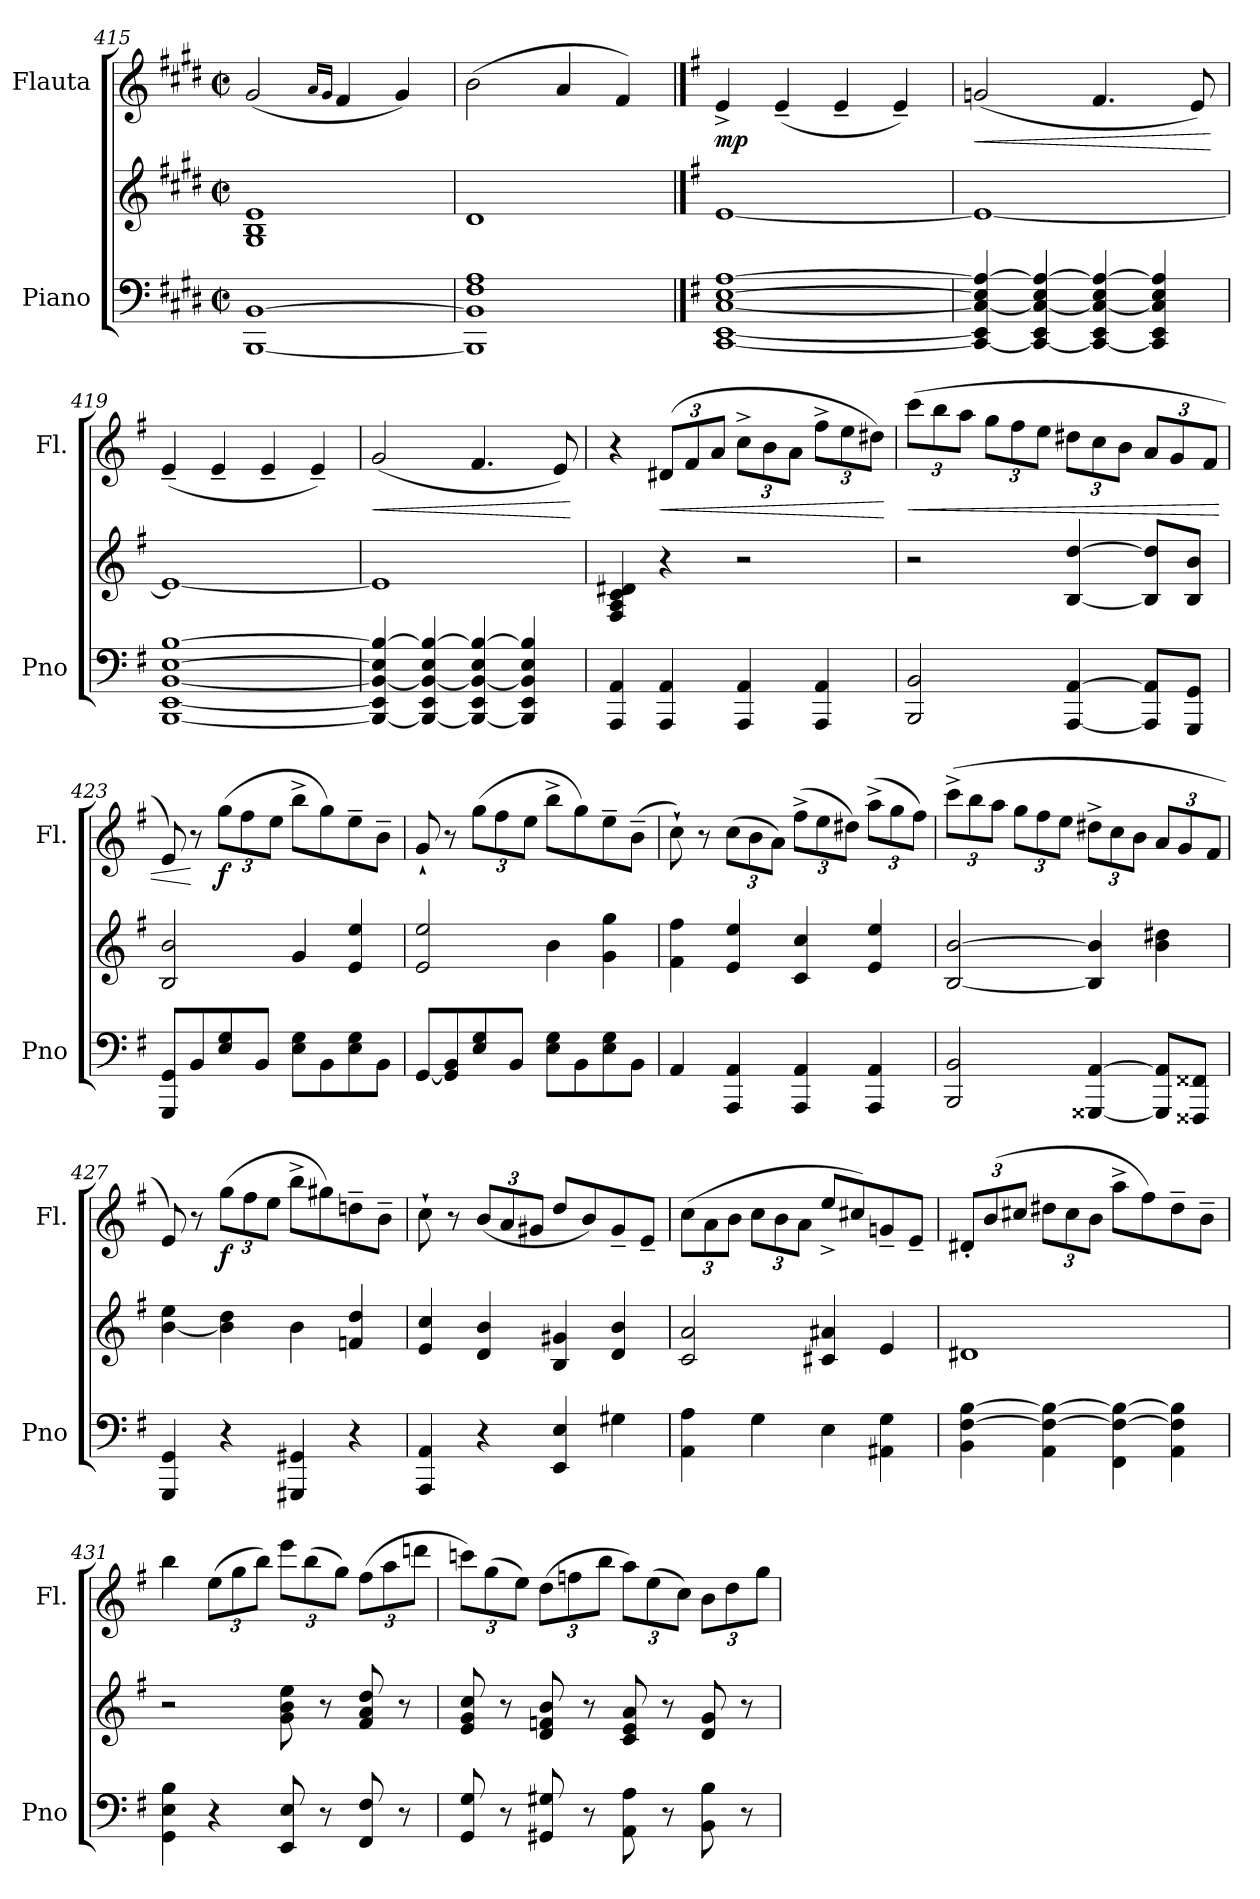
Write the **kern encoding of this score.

**kern	**kern	**kern	**dynam
*part2	*part2	*part1	*part1
*staff3	*staff2	*staff1	*staff1
*I"Piano	*	*I"Flauta	*
*I'Pno	*	*I'Fl.	*
*clefF4	*clefG2	*clefG2	*
*k[f#c#g#d#]	*k[f#c#g#d#]	*k[f#c#g#d#]	*
*M2/2	*M2/2	*M2/2	*
*met(c|)	*met(c|)	*met(c|)	*
=415	=415	=415	=415
[1BBB [1BB	1G# 1B 1e	(2g#/	.
.	.	16qa/LL	.
.	.	16qg#/JJ	.
.	.	4f#/	.
.	.	4g#/)	.
=416	=416	=416	=416
1BBB] 1BB] 1F# 1A	1d#	(2b\	.
.	.	4a/	.
.	.	4f#/)	.
==417	==417	==417	==417
*k[f#]	*k[f#]	*k[f#]	*
*	*	*MM180	*
!	!	!	!LO:DY:b
[1CC [1EE [1C [1E [1A	[1e	4e^/	mp
.	.	(4e~/	.
.	.	4e~/	.
.	.	4e~/)	.
=418	=418	=418	=418
!	!	!	!LO:HP:b
4CC/_ 4EE/] 4C/_ 4E/] 4A/_	1e_	(2gn/	<
4CC/_ 4EE/ 4C/_ 4E/ 4A/_	.	.	.
4CC/_ 4EE/ 4C/_ 4E/ 4A/_	.	4.f#/	.
4CC/] 4EE/ 4C/] 4E/ 4A/]	.	.	.
.	.	8e/)	.
.	.	.	[
!!LO:LB:g=z
=419	=419	=419	=419
[1BBB [1EE [1BB [1E [1B	1e_	(4e~/	.
.	.	4e~/	.
.	.	4e~/	.
.	.	4e~/)	.
=420	=420	=420	=420
!	!	!	!LO:HP:b
4BBB/_ 4EE/] 4BB/_ 4E/] 4B/_	1e]	(2g/	<
4BBB/_ 4EE/ 4BB/_ 4E/ 4B/_	.	.	.
4BBB/_ 4EE/ 4BB/_ 4E/ 4B/_	.	4.f#/	.
4BBB/] 4EE/ 4BB/] 4E/ 4B/]	.	.	.
.	.	8e/)	.
.	.	.	[
=421	=421	=421	=421
*	*	*MM200	*
4AAA/ 4AA/	4F#/ 4A/ 4c/ 4d#X/	4r	.
*	*	*Xbrackettup	*
!	!	!	!LO:HP:b
4AAA/ 4AA/	4r	(12d#X/L	<
.	.	12f#/	.
.	.	12a/J	.
4AAA/ 4AA/	2r	12cc^\L	.
.	.	12b\	.
.	.	12a\J	.
4AAA/ 4AA/	.	12ff#^\L	.
.	.	12ee\	.
.	.	12dd#X\J)	.
.	.	.	[
=422	=422	=422	=422
!	!	!	!LO:HP:b
2BBB/ 2BB/	2r	(12ccc\L	<
.	.	12bb\	.
.	.	12aa\J	.
.	.	12gg\L	.
.	.	12ff#\	.
.	.	12ee\J	.
[4AAA/ [4AA/	[4B/ [4dd/	12dd#X\L	.
.	.	12cc\	.
.	.	12b\J	.
8AAA/] 8AA/]L	8B/] 8dd/]L	12a/L	.
.	.	12g/	.
8GGG/ 8GG/J	8B/ 8b/J	.	.
.	.	12f#/J	.
!!LO:PB:g=z
=423	=423	=423	=423
8GGG/ 8GG/L	2B/ 2b/	8e/)	.
8BB/	.	8r	[
!	!	!	!LO:DY:b
8E/ 8G/	.	(12gg\L	f
.	.	12ff#\	.
8BB/J	.	.	.
.	.	12ee\J	.
8E\ 8G\L	4g/	8bb^\L	.
8BB\	.	8gg\)	.
8E\ 8G\	4e/ 4ee/	8ee~\	.
8BB\J	.	8b~\J	.
=424	=424	=424	=424
[8GG/L	2e/ 2ee/	8g`/	.
8GG/] 8BB/	.	8r	.
8E/ 8G/	.	(12gg\L	.
.	.	12ff#\	.
8BB/J	.	.	.
.	.	12ee\J	.
8E\ 8G\L	4b\	8bb^\L	.
8BB\	.	8gg\)	.
8E\ 8G\	4g\ 4gg\	8ee~\	.
8BB\J	.	(8b~\J	.
=425	=425	=425	=425
4AA/	4f#\ 4ff#\	8cc`\)	.
.	.	8r	.
4AAA/ 4AA/	4e/ 4ee/	(12cc\L	.
.	.	12b\	.
.	.	12a\J)	.
4AAA/ 4AA/	4c/ 4cc/	(12ff#^\L	.
.	.	12ee\	.
.	.	12dd#X\J)	.
4AAA/ 4AA/	4e/ 4ee/	(12aa^\L	.
.	.	12gg\	.
.	.	12ff#\J)	.
!!LO:LB:g=z
=426	=426	=426	=426
2BBB/ 2BB/	[2B/ [2b/	(12ccc^\L	.
.	.	12bb\	.
.	.	12aa\J	.
.	.	12gg\L	.
.	.	12ff#\	.
.	.	12ee\J	.
[4GGG##X/ [4AA/	4B/] 4b/]	12dd#X^\L	.
.	.	12cc\	.
.	.	12b\J	.
8GGG##/] 8AA/]L	4b\ 4dd#X\	12a/L	.
.	.	12g/	.
8FFF##X/ 8FF##X/J	.	.	.
.	.	12f#/J	.
=427	=427	=427	=427
4GGG/ 4GG/	[4b\ 4ee\	8e/)	.
.	.	8r	.
!	!	!	!LO:DY:b
4r	4b\] 4dd\	(12gg\L	f
.	.	12ff#\	.
.	.	12ee\J	.
4GGG#X/ 4GG#X/	4b\	8bb^\L	.
.	.	8gg#X\)	.
4r	4fn/ 4dd/	8ddn~\	.
.	.	8b~\J	.
=428	=428	=428	=428
4AAA/ 4AA/	4e/ 4cc/	8cc`\	.
.	.	8r	.
4r	4d/ 4b/	(12b/L	.
.	.	12a/	.
.	.	12g#X/J	.
4EE/ 4E/	4B/ 4g#X/	8dd/L	.
.	.	8b/)	.
4G#X\	4d/ 4b/	8g#~/	.
.	.	8e~/J	.
!!LO:LB:g=z
=429	=429	=429	=429
4AA\ 4A\	2c/ 2a/	(12cc\L	.
.	.	12a\	.
.	.	12b\J	.
4G\	.	12cc\L	.
.	.	12b\	.
.	.	12a\J	.
4E\	4c#X/ 4a#X/	8ee^/L	.
.	.	8cc#X/)	.
4AA#X\ 4G\	4e/	8gn~/	.
.	.	8e~/J	.
=430	=430	=430	=430
4BB\ [4F#\ [4B\	1d#X	12d#X'/L	.
.	.	(12b/	.
.	.	12cc#X/J	.
4AA\ 4F#\_ 4B\_	.	12dd#X\L	.
.	.	12cc#\	.
.	.	12b\J	.
4FF#\ 4F#\_ 4B\_	.	8aa^\L	.
.	.	8ff#\)	.
4AA\ 4F#\] 4B\]	.	8dd#~\	.
.	.	8b~\J	.
=431	=431	=431	=431
4GG\ 4E\ 4B\	2r	4bb\	.
4r	.	(12ee\L	.
.	.	12gg\	.
.	.	12bb\J)	.
8EE/ 8E/	8g\ 8b\ 8ee\	12eee\L	.
.	.	(12bb\	.
8r	8r	.	.
.	.	12gg\J)	.
8FF#/ 8F#/	8f#/ 8a/ 8dd/	(12ff#\L	.
.	.	12aa\	.
8r	8r	.	.
.	.	12dddn\J	.
!!LO:LB:g=z
=432	=432	=432	=432
8GG/ 8G/	8e/ 8g/ 8cc/	12cccn\L)	.
.	.	(12gg\	.
8r	8r	.	.
.	.	12ee\J)	.
8GG#X/ 8G#X/	8d/ 8fn/ 8b/	(12dd\L	.
.	.	12ffn\	.
8r	8r	.	.
.	.	12bb\J	.
8AA\ 8A\	8c/ 8e/ 8a/	12aa\L)	.
.	.	(12ee\	.
8r	8r	.	.
.	.	12cc\J)	.
8BB\ 8B\	8d/ 8g/	12b\L	.
.	.	12dd\	.
8r	8r	.	.
.	.	12gg\J	.
=	=	=	=
*-	*-	*-	*-
